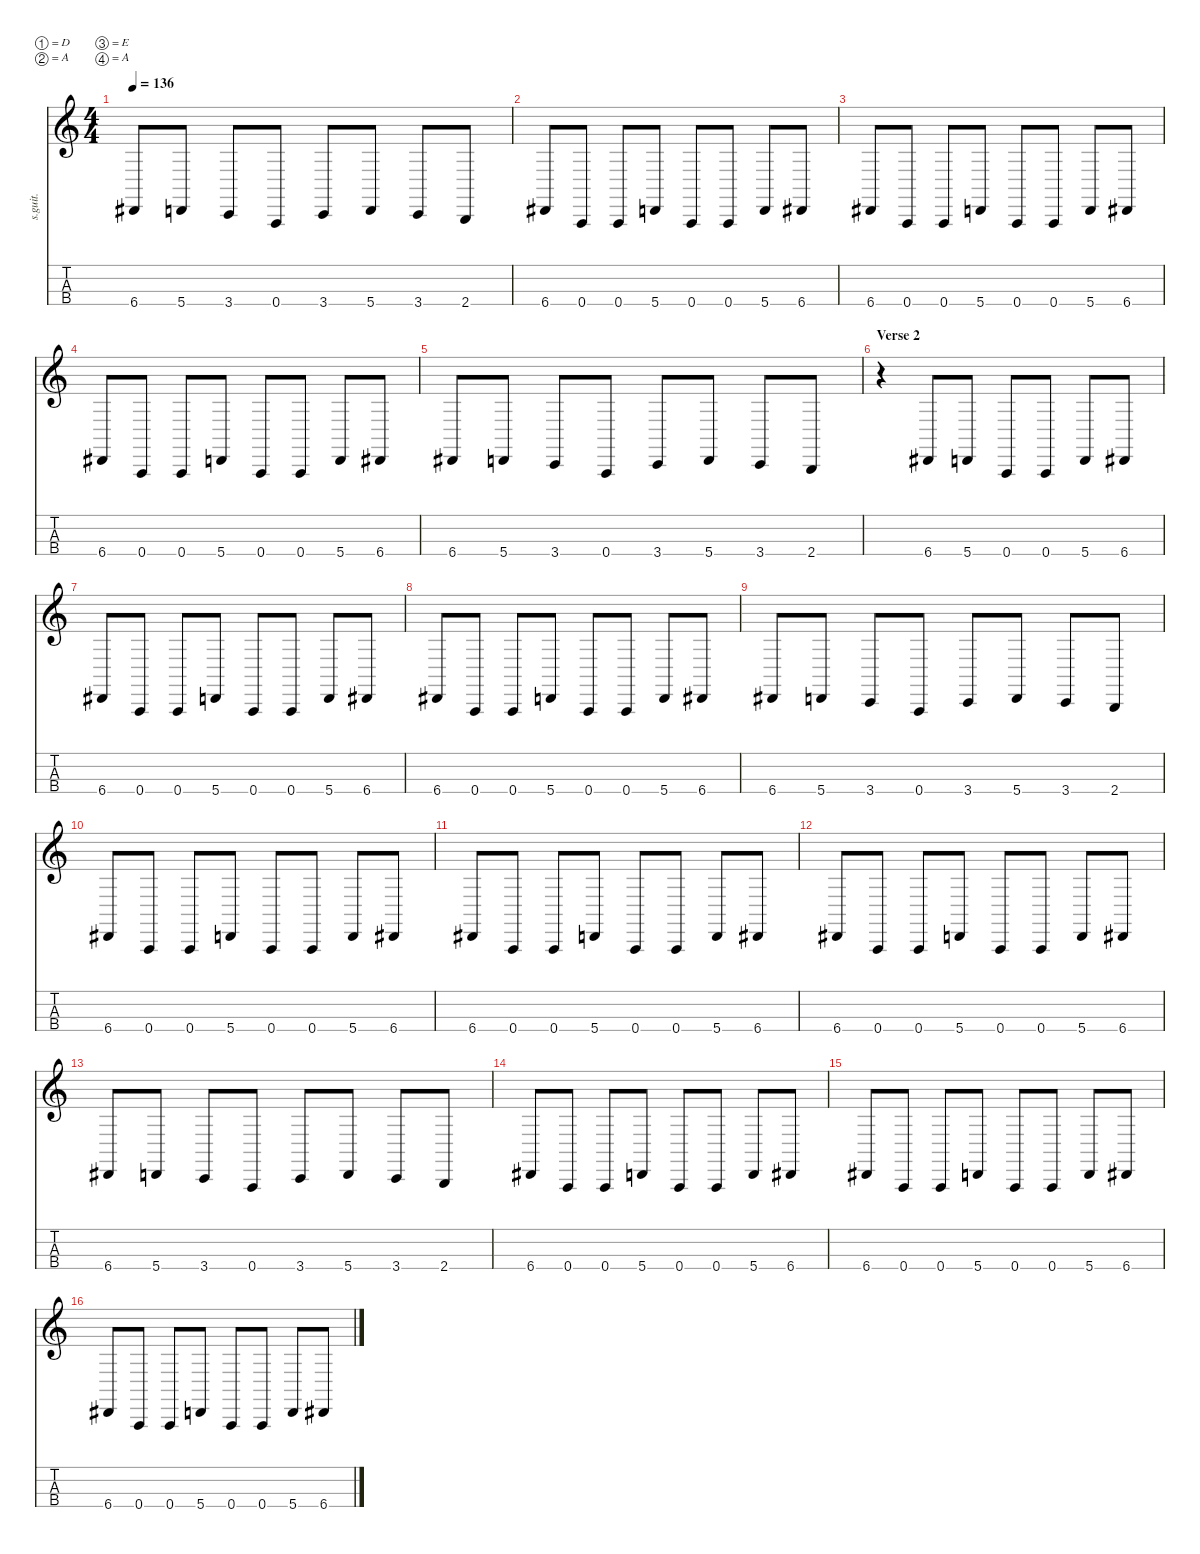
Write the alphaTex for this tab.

\defaultSystemsLayout 4
\hideDynamics
\bracketExtendMode nobrackets
\track ("Paul Gray" "s.guit.") {instrument electricbasspick}
\staff {score tabs}
\tuning (D2 A1 E1 A0)
\ts (4 4)
\tempo 136
\clef g2
\ks c
6.4{acc #}.8{lyrics (0 "") lyrics (1 "") lyrics (2 "") lyrics (3 "") lyrics (4 "") dy fff} 5.4.8{lyrics (0 "") lyrics (1 "") lyrics (2 "") lyrics (3 "") lyrics (4 "")} 3.4.8{lyrics (0 "") lyrics (1 "") lyrics (2 "") lyrics (3 "") lyrics (4 "")} 0.4.8{lyrics (0 "") lyrics (1 "") lyrics (2 "") lyrics (3 "") lyrics (4 "")} 3.4.8{lyrics (0 "") lyrics (1 "") lyrics (2 "") lyrics (3 "") lyrics (4 "")} 5.4.8{lyrics (0 "") lyrics (1 "") lyrics (2 "") lyrics (3 "") lyrics (4 "")} 3.4.8{lyrics (0 "") lyrics (1 "") lyrics (2 "") lyrics (3 "") lyrics (4 "")} 2.4.8{lyrics (0 "") lyrics (1 "") lyrics (2 "") lyrics (3 "") lyrics (4 "")} |
6.4{acc #}.8{lyrics (0 "") lyrics (1 "") lyrics (2 "") lyrics (3 "") lyrics (4 "")} 0.4.8{lyrics (0 "") lyrics (1 "") lyrics (2 "") lyrics (3 "") lyrics (4 "")} 0.4.8{lyrics (0 "") lyrics (1 "") lyrics (2 "") lyrics (3 "") lyrics (4 "")} 5.4.8{lyrics (0 "") lyrics (1 "") lyrics (2 "") lyrics (3 "") lyrics (4 "")} 0.4.8{lyrics (0 "") lyrics (1 "") lyrics (2 "") lyrics (3 "") lyrics (4 "")} 0.4.8{lyrics (0 "") lyrics (1 "") lyrics (2 "") lyrics (3 "") lyrics (4 "")} 5.4.8{lyrics (0 "") lyrics (1 "") lyrics (2 "") lyrics (3 "") lyrics (4 "")} 6.4{acc #}.8{lyrics (0 "") lyrics (1 "") lyrics (2 "") lyrics (3 "") lyrics (4 "")} |
6.4{acc #}.8{lyrics (0 "") lyrics (1 "") lyrics (2 "") lyrics (3 "") lyrics (4 "")} 0.4.8{lyrics (0 "") lyrics (1 "") lyrics (2 "") lyrics (3 "") lyrics (4 "")} 0.4.8{lyrics (0 "") lyrics (1 "") lyrics (2 "") lyrics (3 "") lyrics (4 "")} 5.4.8{lyrics (0 "") lyrics (1 "") lyrics (2 "") lyrics (3 "") lyrics (4 "")} 0.4.8{lyrics (0 "") lyrics (1 "") lyrics (2 "") lyrics (3 "") lyrics (4 "")} 0.4.8{lyrics (0 "") lyrics (1 "") lyrics (2 "") lyrics (3 "") lyrics (4 "")} 5.4.8{lyrics (0 "") lyrics (1 "") lyrics (2 "") lyrics (3 "") lyrics (4 "")} 6.4{acc #}.8{lyrics (0 "") lyrics (1 "") lyrics (2 "") lyrics (3 "") lyrics (4 "")} |
6.4{acc #}.8{lyrics (0 "") lyrics (1 "") lyrics (2 "") lyrics (3 "") lyrics (4 "")} 0.4.8{lyrics (0 "") lyrics (1 "") lyrics (2 "") lyrics (3 "") lyrics (4 "")} 0.4.8{lyrics (0 "") lyrics (1 "") lyrics (2 "") lyrics (3 "") lyrics (4 "")} 5.4.8{lyrics (0 "") lyrics (1 "") lyrics (2 "") lyrics (3 "") lyrics (4 "")} 0.4.8{lyrics (0 "") lyrics (1 "") lyrics (2 "") lyrics (3 "") lyrics (4 "")} 0.4.8{lyrics (0 "") lyrics (1 "") lyrics (2 "") lyrics (3 "") lyrics (4 "")} 5.4.8{lyrics (0 "") lyrics (1 "") lyrics (2 "") lyrics (3 "") lyrics (4 "")} 6.4{acc #}.8{lyrics (0 "") lyrics (1 "") lyrics (2 "") lyrics (3 "") lyrics (4 "")} |
6.4{acc #}.8{lyrics (0 "") lyrics (1 "") lyrics (2 "") lyrics (3 "") lyrics (4 "")} 5.4.8{lyrics (0 "") lyrics (1 "") lyrics (2 "") lyrics (3 "") lyrics (4 "")} 3.4.8{lyrics (0 "") lyrics (1 "") lyrics (2 "") lyrics (3 "") lyrics (4 "")} 0.4.8{lyrics (0 "") lyrics (1 "") lyrics (2 "") lyrics (3 "") lyrics (4 "")} 3.4.8{lyrics (0 "") lyrics (1 "") lyrics (2 "") lyrics (3 "") lyrics (4 "")} 5.4.8{lyrics (0 "") lyrics (1 "") lyrics (2 "") lyrics (3 "") lyrics (4 "")} 3.4.8{lyrics (0 "") lyrics (1 "") lyrics (2 "") lyrics (3 "") lyrics (4 "")} 2.4.8{lyrics (0 "") lyrics (1 "") lyrics (2 "") lyrics (3 "") lyrics (4 "")} |
\section ("" "Verse 2")
r.4 6.4{acc #}.8{lyrics (0 "") lyrics (1 "") lyrics (2 "") lyrics (3 "") lyrics (4 "")} 5.4.8{lyrics (0 "") lyrics (1 "") lyrics (2 "") lyrics (3 "") lyrics (4 "")} 0.4.8{lyrics (0 "") lyrics (1 "") lyrics (2 "") lyrics (3 "") lyrics (4 "")} 0.4.8{lyrics (0 "") lyrics (1 "") lyrics (2 "") lyrics (3 "") lyrics (4 "")} 5.4.8{lyrics (0 "") lyrics (1 "") lyrics (2 "") lyrics (3 "") lyrics (4 "")} 6.4{acc #}.8{lyrics (0 "") lyrics (1 "") lyrics (2 "") lyrics (3 "") lyrics (4 "")} |
6.4{acc #}.8{lyrics (0 "") lyrics (1 "") lyrics (2 "") lyrics (3 "") lyrics (4 "")} 0.4.8{lyrics (0 "") lyrics (1 "") lyrics (2 "") lyrics (3 "") lyrics (4 "")} 0.4.8{lyrics (0 "") lyrics (1 "") lyrics (2 "") lyrics (3 "") lyrics (4 "")} 5.4.8{lyrics (0 "") lyrics (1 "") lyrics (2 "") lyrics (3 "") lyrics (4 "")} 0.4.8{lyrics (0 "") lyrics (1 "") lyrics (2 "") lyrics (3 "") lyrics (4 "")} 0.4.8{lyrics (0 "") lyrics (1 "") lyrics (2 "") lyrics (3 "") lyrics (4 "")} 5.4.8{lyrics (0 "") lyrics (1 "") lyrics (2 "") lyrics (3 "") lyrics (4 "")} 6.4{acc #}.8{lyrics (0 "") lyrics (1 "") lyrics (2 "") lyrics (3 "") lyrics (4 "")} |
6.4{acc #}.8{lyrics (0 "") lyrics (1 "") lyrics (2 "") lyrics (3 "") lyrics (4 "")} 0.4.8{lyrics (0 "") lyrics (1 "") lyrics (2 "") lyrics (3 "") lyrics (4 "")} 0.4.8{lyrics (0 "") lyrics (1 "") lyrics (2 "") lyrics (3 "") lyrics (4 "")} 5.4.8{lyrics (0 "") lyrics (1 "") lyrics (2 "") lyrics (3 "") lyrics (4 "")} 0.4.8{lyrics (0 "") lyrics (1 "") lyrics (2 "") lyrics (3 "") lyrics (4 "")} 0.4.8{lyrics (0 "") lyrics (1 "") lyrics (2 "") lyrics (3 "") lyrics (4 "")} 5.4.8{lyrics (0 "") lyrics (1 "") lyrics (2 "") lyrics (3 "") lyrics (4 "")} 6.4{acc #}.8{lyrics (0 "") lyrics (1 "") lyrics (2 "") lyrics (3 "") lyrics (4 "")} |
6.4{acc #}.8{lyrics (0 "") lyrics (1 "") lyrics (2 "") lyrics (3 "") lyrics (4 "")} 5.4.8{lyrics (0 "") lyrics (1 "") lyrics (2 "") lyrics (3 "") lyrics (4 "")} 3.4.8{lyrics (0 "") lyrics (1 "") lyrics (2 "") lyrics (3 "") lyrics (4 "")} 0.4.8{lyrics (0 "") lyrics (1 "") lyrics (2 "") lyrics (3 "") lyrics (4 "")} 3.4.8{lyrics (0 "") lyrics (1 "") lyrics (2 "") lyrics (3 "") lyrics (4 "")} 5.4.8{lyrics (0 "") lyrics (1 "") lyrics (2 "") lyrics (3 "") lyrics (4 "")} 3.4.8{lyrics (0 "") lyrics (1 "") lyrics (2 "") lyrics (3 "") lyrics (4 "")} 2.4.8{lyrics (0 "") lyrics (1 "") lyrics (2 "") lyrics (3 "") lyrics (4 "")} |
6.4{acc #}.8{lyrics (0 "") lyrics (1 "") lyrics (2 "") lyrics (3 "") lyrics (4 "")} 0.4.8{lyrics (0 "") lyrics (1 "") lyrics (2 "") lyrics (3 "") lyrics (4 "")} 0.4.8{lyrics (0 "") lyrics (1 "") lyrics (2 "") lyrics (3 "") lyrics (4 "")} 5.4.8{lyrics (0 "") lyrics (1 "") lyrics (2 "") lyrics (3 "") lyrics (4 "")} 0.4.8{lyrics (0 "") lyrics (1 "") lyrics (2 "") lyrics (3 "") lyrics (4 "")} 0.4.8{lyrics (0 "") lyrics (1 "") lyrics (2 "") lyrics (3 "") lyrics (4 "")} 5.4.8{lyrics (0 "") lyrics (1 "") lyrics (2 "") lyrics (3 "") lyrics (4 "")} 6.4{acc #}.8{lyrics (0 "") lyrics (1 "") lyrics (2 "") lyrics (3 "") lyrics (4 "")} |
6.4{acc #}.8{lyrics (0 "") lyrics (1 "") lyrics (2 "") lyrics (3 "") lyrics (4 "")} 0.4.8{lyrics (0 "") lyrics (1 "") lyrics (2 "") lyrics (3 "") lyrics (4 "")} 0.4.8{lyrics (0 "") lyrics (1 "") lyrics (2 "") lyrics (3 "") lyrics (4 "")} 5.4.8{lyrics (0 "") lyrics (1 "") lyrics (2 "") lyrics (3 "") lyrics (4 "")} 0.4.8{lyrics (0 "") lyrics (1 "") lyrics (2 "") lyrics (3 "") lyrics (4 "")} 0.4.8{lyrics (0 "") lyrics (1 "") lyrics (2 "") lyrics (3 "") lyrics (4 "")} 5.4.8{lyrics (0 "") lyrics (1 "") lyrics (2 "") lyrics (3 "") lyrics (4 "")} 6.4{acc #}.8{lyrics (0 "") lyrics (1 "") lyrics (2 "") lyrics (3 "") lyrics (4 "")} |
6.4{acc #}.8{lyrics (0 "") lyrics (1 "") lyrics (2 "") lyrics (3 "") lyrics (4 "")} 0.4.8{lyrics (0 "") lyrics (1 "") lyrics (2 "") lyrics (3 "") lyrics (4 "")} 0.4.8{lyrics (0 "") lyrics (1 "") lyrics (2 "") lyrics (3 "") lyrics (4 "")} 5.4.8{lyrics (0 "") lyrics (1 "") lyrics (2 "") lyrics (3 "") lyrics (4 "")} 0.4.8{lyrics (0 "") lyrics (1 "") lyrics (2 "") lyrics (3 "") lyrics (4 "")} 0.4.8{lyrics (0 "") lyrics (1 "") lyrics (2 "") lyrics (3 "") lyrics (4 "")} 5.4.8{lyrics (0 "") lyrics (1 "") lyrics (2 "") lyrics (3 "") lyrics (4 "")} 6.4{acc #}.8{lyrics (0 "") lyrics (1 "") lyrics (2 "") lyrics (3 "") lyrics (4 "")} |
6.4{acc #}.8{lyrics (0 "") lyrics (1 "") lyrics (2 "") lyrics (3 "") lyrics (4 "")} 5.4.8{lyrics (0 "") lyrics (1 "") lyrics (2 "") lyrics (3 "") lyrics (4 "")} 3.4.8{lyrics (0 "") lyrics (1 "") lyrics (2 "") lyrics (3 "") lyrics (4 "")} 0.4.8{lyrics (0 "") lyrics (1 "") lyrics (2 "") lyrics (3 "") lyrics (4 "")} 3.4.8{lyrics (0 "") lyrics (1 "") lyrics (2 "") lyrics (3 "") lyrics (4 "")} 5.4.8{lyrics (0 "") lyrics (1 "") lyrics (2 "") lyrics (3 "") lyrics (4 "")} 3.4.8{lyrics (0 "") lyrics (1 "") lyrics (2 "") lyrics (3 "") lyrics (4 "")} 2.4.8{lyrics (0 "") lyrics (1 "") lyrics (2 "") lyrics (3 "") lyrics (4 "")} |
6.4{acc #}.8{lyrics (0 "") lyrics (1 "") lyrics (2 "") lyrics (3 "") lyrics (4 "")} 0.4.8{lyrics (0 "") lyrics (1 "") lyrics (2 "") lyrics (3 "") lyrics (4 "")} 0.4.8{lyrics (0 "") lyrics (1 "") lyrics (2 "") lyrics (3 "") lyrics (4 "")} 5.4.8{lyrics (0 "") lyrics (1 "") lyrics (2 "") lyrics (3 "") lyrics (4 "")} 0.4.8{lyrics (0 "") lyrics (1 "") lyrics (2 "") lyrics (3 "") lyrics (4 "")} 0.4.8{lyrics (0 "") lyrics (1 "") lyrics (2 "") lyrics (3 "") lyrics (4 "")} 5.4.8{lyrics (0 "") lyrics (1 "") lyrics (2 "") lyrics (3 "") lyrics (4 "")} 6.4{acc #}.8{lyrics (0 "") lyrics (1 "") lyrics (2 "") lyrics (3 "") lyrics (4 "")} |
6.4{acc #}.8{lyrics (0 "") lyrics (1 "") lyrics (2 "") lyrics (3 "") lyrics (4 "")} 0.4.8{lyrics (0 "") lyrics (1 "") lyrics (2 "") lyrics (3 "") lyrics (4 "")} 0.4.8{lyrics (0 "") lyrics (1 "") lyrics (2 "") lyrics (3 "") lyrics (4 "")} 5.4.8{lyrics (0 "") lyrics (1 "") lyrics (2 "") lyrics (3 "") lyrics (4 "")} 0.4.8{lyrics (0 "") lyrics (1 "") lyrics (2 "") lyrics (3 "") lyrics (4 "")} 0.4.8{lyrics (0 "") lyrics (1 "") lyrics (2 "") lyrics (3 "") lyrics (4 "")} 5.4.8{lyrics (0 "") lyrics (1 "") lyrics (2 "") lyrics (3 "") lyrics (4 "")} 6.4{acc #}.8{lyrics (0 "") lyrics (1 "") lyrics (2 "") lyrics (3 "") lyrics (4 "")} |
6.4{acc #}.8{lyrics (0 "") lyrics (1 "") lyrics (2 "") lyrics (3 "") lyrics (4 "")} 0.4.8{lyrics (0 "") lyrics (1 "") lyrics (2 "") lyrics (3 "") lyrics (4 "")} 0.4.8{lyrics (0 "") lyrics (1 "") lyrics (2 "") lyrics (3 "") lyrics (4 "")} 5.4.8{lyrics (0 "") lyrics (1 "") lyrics (2 "") lyrics (3 "") lyrics (4 "")} 0.4.8{lyrics (0 "") lyrics (1 "") lyrics (2 "") lyrics (3 "") lyrics (4 "")} 0.4.8{lyrics (0 "") lyrics (1 "") lyrics (2 "") lyrics (3 "") lyrics (4 "")} 5.4.8{lyrics (0 "") lyrics (1 "") lyrics (2 "") lyrics (3 "") lyrics (4 "")} 6.4{acc #}.8{lyrics (0 "") lyrics (1 "") lyrics (2 "") lyrics (3 "") lyrics (4 "")}
